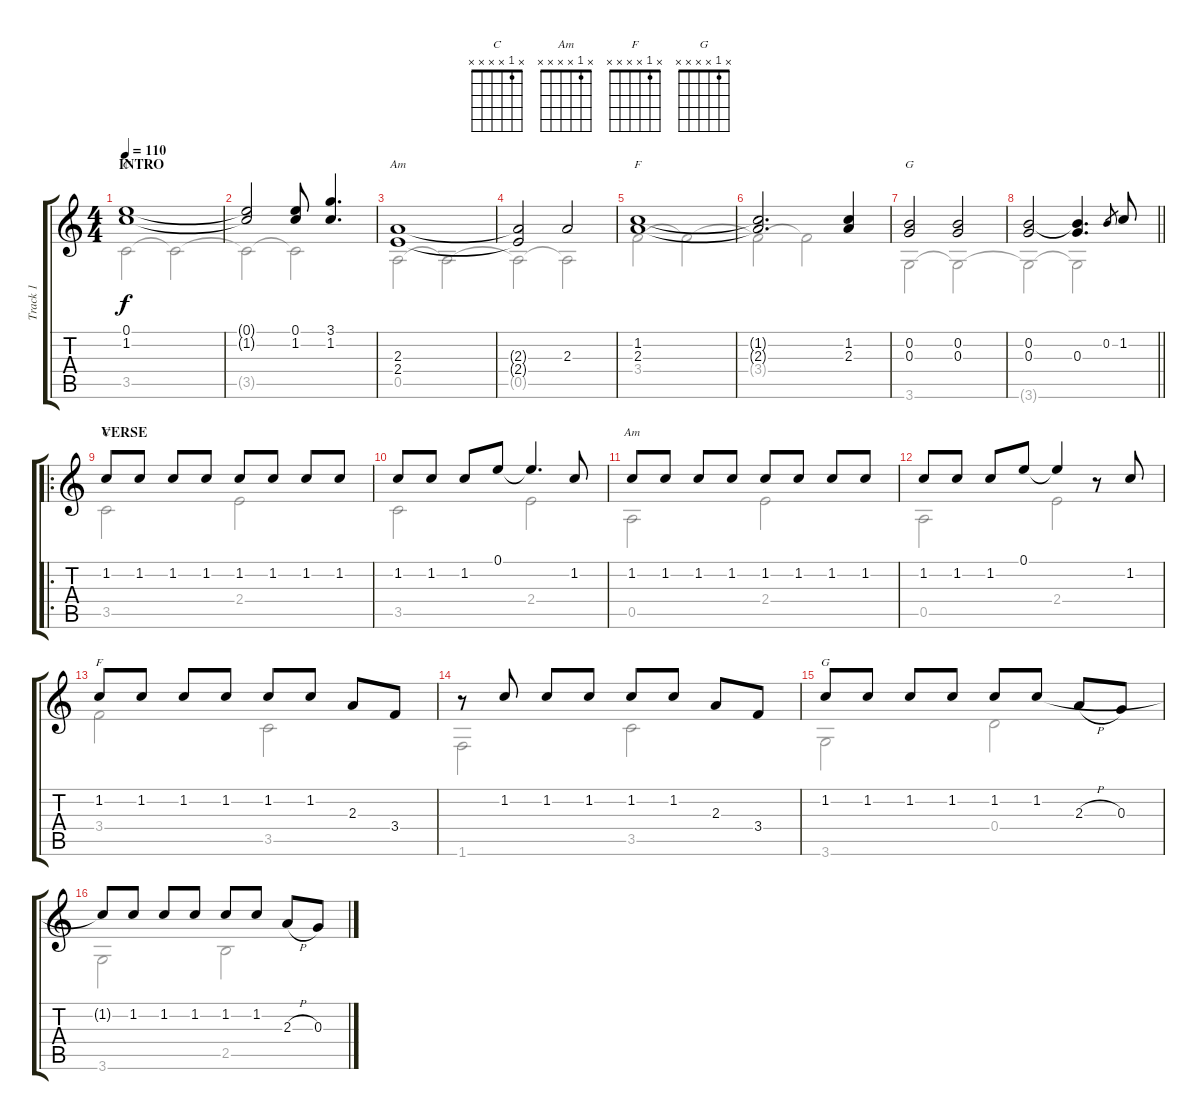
\track ("Track 1" "Track 1") {instrument acousticguitarsteel}
\staff {score tabs}
\tuning (E4 B3 G3 D3 A2 E2) {hide}
\chord ("C" 0 1 x x x x)
\chord ("Am" x x 2 2 x x) {barre 2}
\chord ("F" x x x x x x)
\chord ("G" x 0 0 x x x)
\chord ("C" x 1 x x x x)
\chord ("Am" x 1 x x x x)
\chord ("F" x 1 x x x x)
\chord ("G" x 1 x x x x)
\voice
\ts (4 4)
\section ("" "INTRO")
\tempo 110
\clef g2
\ks c
(0.1 1.2).1{ch "C" dy f instrument acousticguitarsteel} |
(0.1{t} 1.2{t}).2 (0.1 1.2).8 (3.1 1.2).4{d} |
(2.3 2.4).1{ch "Am"} |
(2.3{t} 2.4{t}).2 2.3.2 |
(1.2 2.3).1{ch "F"} |
(1.2{t} 2.3{t}).2{d} (1.2 2.3).4 |
(0.2 0.3).2{ch "G"} (0.2 0.3).2 |
\barLineRight lightlight
(0.2 0.3).2 (0.2{t} 0.3).4{d} 0.2.8{gr} 1.2.8 |
\ro
\section ("" "VERSE")
1.2.8{ch "C"} 1.2.8 1.2.8 1.2.8 1.2.8 1.2.8 1.2.8 1.2.8 |
1.2.8 1.2.8 1.2.8 0.1.8 0.1{t}.4{d} 1.2.8 |
1.2.8{ch "Am"} 1.2.8 1.2.8 1.2.8 1.2.8 1.2.8 1.2.8 1.2.8 |
1.2.8 1.2.8 1.2.8 0.1.8 0.1{t}.4 r.8 1.2.8 |
1.2.8{ch "F"} 1.2.8 1.2.8 1.2.8 1.2.8 1.2.8 2.3.8 3.4.8 |
r.8 1.2.8 1.2.8 1.2.8 1.2.8 1.2.8 2.3.8 3.4.8 |
1.2.8{ch "G"} 1.2.8 1.2.8 1.2.8 1.2.8 1.2.8 2.3{h}.8 0.3.8 |
1.2{t}.8 1.2.8 1.2.8 1.2.8 1.2.8 1.2.8 2.3{h}.8 0.3.8
\voice
\clef g2
\ottava regular
\simile none
\ks c
3.5.2{dy f} 3.5{t}.2 |
3.5{t}.2 3.5{t}.2 |
0.5.2 0.5{t}.2 |
0.5{t}.2 0.5{t}.2 |
3.4.2 3.4{t}.2 |
3.4{t}.2 3.4{t}.2 |
3.6.2 3.6{t}.2 |
\barLineRight lightlight
3.6{t}.2 3.6{t}.2 |
3.5.2 2.4.2 |
3.5.2 2.4.2 |
0.5.2 2.4.2 |
0.5.2 2.4.2 |
3.4.2 3.5.2 |
1.6.2 3.5.2 |
3.6.2 0.4.2 |
3.6.2 2.5.2
